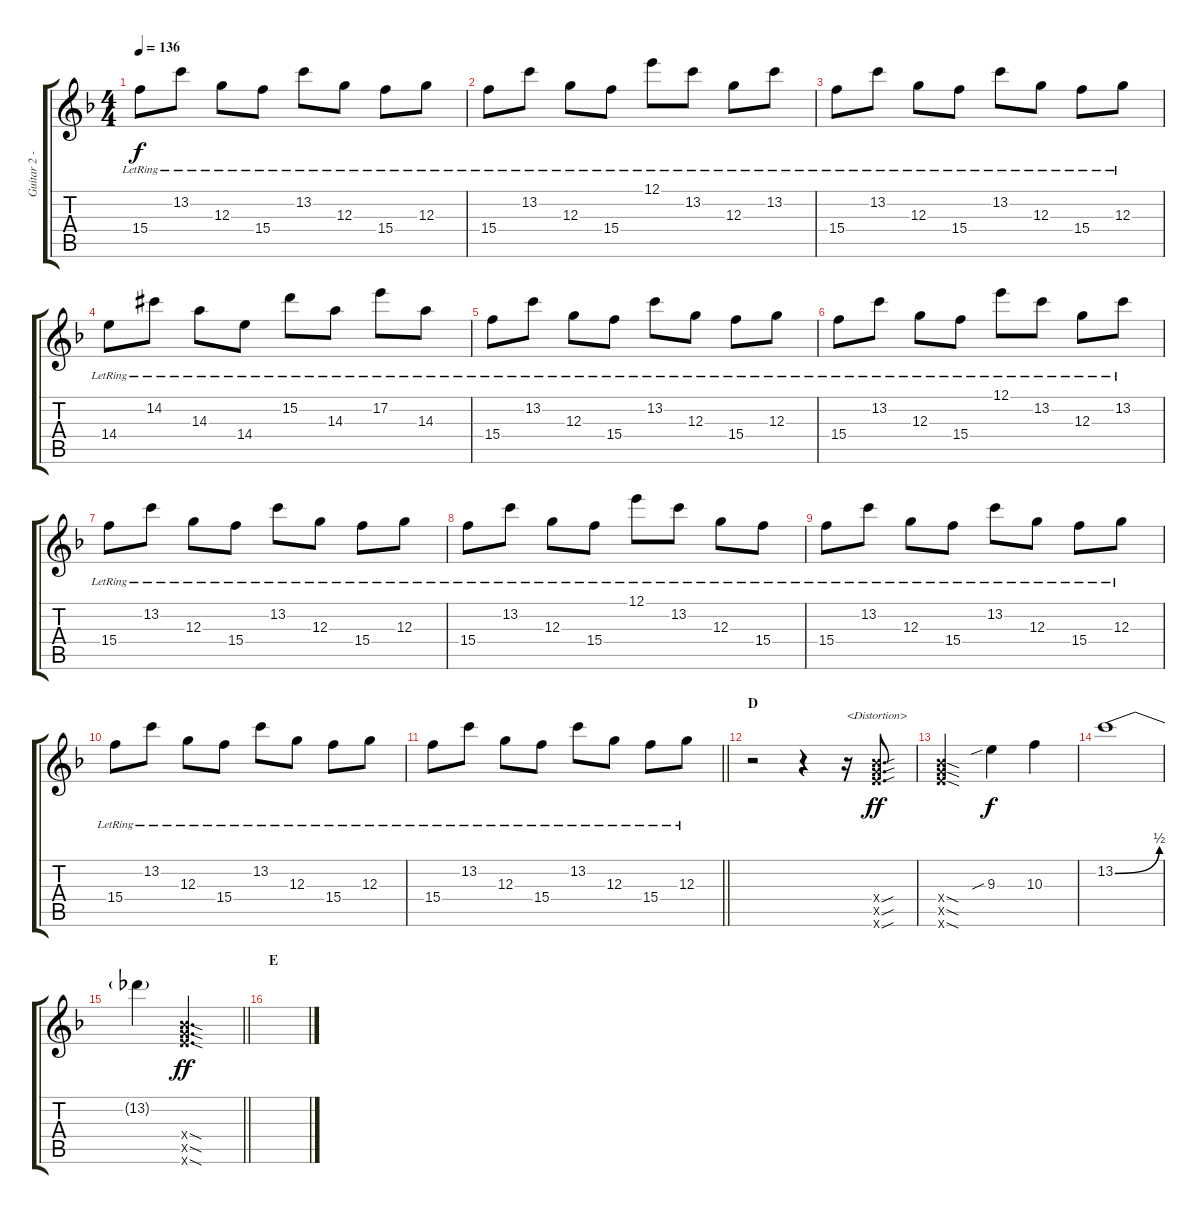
\track ("Guitar 2 - Hiroto" "Guitar 2 -") {instrument overdrivenguitar}
\staff {score tabs}
\tuning (E4 B3 G3 D3 A2 E2) {hide}
\ts (4 4)
\tempo 136
\clef g2
\ks f
15.4{lr}.8{dy f} 13.2{lr}.8 12.3{lr}.8 15.4{lr}.8 13.2{lr}.8 12.3{lr}.8 15.4{lr}.8 12.3{lr}.8 |
15.4{lr}.8 13.2{lr}.8 12.3{lr}.8 15.4{lr}.8 12.1{lr}.8 13.2{lr}.8 12.3{lr}.8 13.2{lr}.8 |
15.4{lr}.8 13.2{lr}.8 12.3{lr}.8 15.4{lr}.8 13.2{lr}.8 12.3{lr}.8 15.4{lr}.8 12.3{lr}.8 |
14.4{lr}.8 14.2{lr acc #}.8 14.3{lr}.8 14.4{lr}.8 15.2{lr}.8 14.3{lr}.8 17.2{lr}.8 14.3{lr}.8 |
15.4{lr}.8 13.2{lr}.8 12.3{lr}.8 15.4{lr}.8 13.2{lr}.8 12.3{lr}.8 15.4{lr}.8 12.3{lr}.8 |
15.4{lr}.8 13.2{lr}.8 12.3{lr}.8 15.4{lr}.8 12.1{lr}.8 13.2{lr}.8 12.3{lr}.8 13.2{lr}.8 |
15.4{lr}.8 13.2{lr}.8 12.3{lr}.8 15.4{lr}.8 13.2{lr}.8 12.3{lr}.8 15.4{lr}.8 12.3{lr}.8 |
15.4{lr}.8 13.2{lr}.8 12.3{lr}.8 15.4{lr}.8 12.1{lr}.8 13.2{lr}.8 12.3{lr}.8 15.4{lr}.8 |
15.4{lr}.8 13.2{lr}.8 12.3{lr}.8 15.4{lr}.8 13.2{lr}.8 12.3{lr}.8 15.4{lr}.8 12.3{lr}.8 |
15.4{lr}.8 13.2{lr}.8 12.3{lr}.8 15.4{lr}.8 13.2{lr}.8 12.3{lr}.8 15.4{lr}.8 12.3{lr}.8 |
\barLineRight lightlight
15.4{lr}.8 13.2{lr}.8 12.3{lr}.8 15.4{lr}.8 13.2{lr}.8 12.3{lr}.8 15.4{lr}.8 12.3{lr}.8 |
\section ("" "D")
r.2 r.4 r.16{txt "<Distortion>" volume 9 balance 8 instrument overdrivenguitar} (8.4{sou x} 10.5{sou x} 12.6{sou x}).8{d dy ff} |
(8.4{sod x} 10.5{sod x} 12.6{sod x}).2 9.3{sib}.4{dy f} 10.3.4 |
13.2{be (bend 0 0 60 2)}.1 |
\barLineRight lightlight
13.2{t}.4 (8.4{sod x} 10.5{sod x} 12.6{sod x}).2{d dy ff} |
\section ("" "E")
